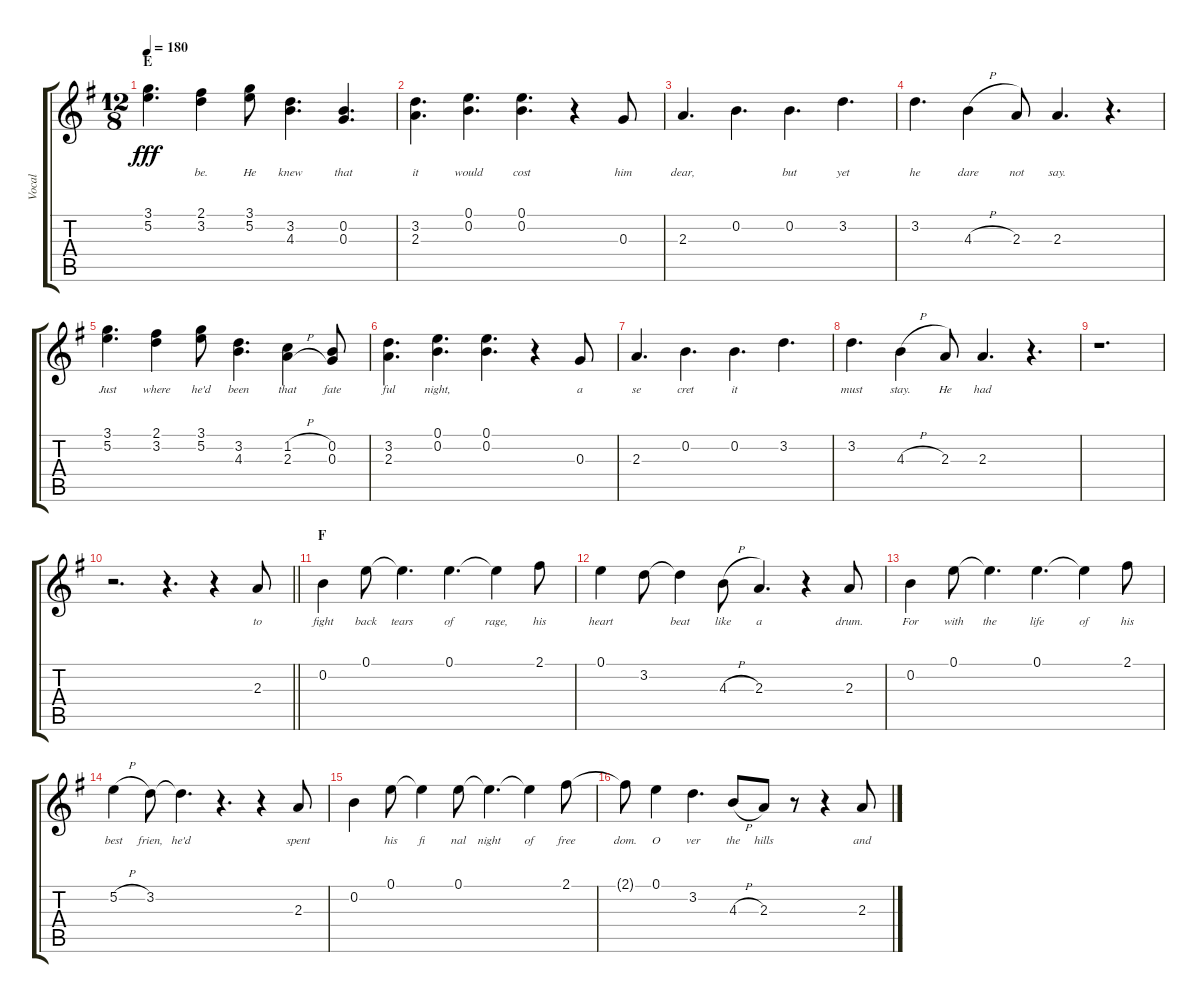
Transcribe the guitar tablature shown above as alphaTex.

\track ("Vocal" "Vocal") {instrument electricbassfinger}
\staff {score tabs}
\tuning (E4 B3 G3 D3 A2 E2) {hide}
\ts (12 8)
\section ("" "E")
\tempo 180
\clef g2
\ks g
(3.1 5.2).4{d lyrics (0 "") lyrics (1 "") lyrics (2 "") lyrics (3 "") lyrics (4 "") dy fff} (2.1 3.2).4{lyrics (0 "be.") lyrics (1 "") lyrics (2 "") lyrics (3 "") lyrics (4 "")} (3.1 5.2).8{lyrics (0 "He") lyrics (1 "") lyrics (2 "") lyrics (3 "") lyrics (4 "")} (3.2 4.3).4{d lyrics (0 "knew") lyrics (1 "") lyrics (2 "") lyrics (3 "") lyrics (4 "")} (0.2 0.3).4{d lyrics (0 "that") lyrics (1 "") lyrics (2 "") lyrics (3 "") lyrics (4 "")} |
(3.2 2.3).4{d lyrics (0 "it") lyrics (1 "") lyrics (2 "") lyrics (3 "") lyrics (4 "")} (0.1 0.2).4{d lyrics (0 "would") lyrics (1 "") lyrics (2 "") lyrics (3 "") lyrics (4 "")} (0.1 0.2).4{d lyrics (0 "cost") lyrics (1 "") lyrics (2 "") lyrics (3 "") lyrics (4 "")} r.4 0.3.8{lyrics (0 "him") lyrics (1 "") lyrics (2 "") lyrics (3 "") lyrics (4 "")} |
2.3.4{d lyrics (0 "dear,") lyrics (1 "") lyrics (2 "") lyrics (3 "") lyrics (4 "")} 0.2.4{d lyrics (0 "") lyrics (1 "") lyrics (2 "") lyrics (3 "") lyrics (4 "")} 0.2.4{d lyrics (0 "but") lyrics (1 "") lyrics (2 "") lyrics (3 "") lyrics (4 "")} 3.2.4{d lyrics (0 "yet") lyrics (1 "") lyrics (2 "") lyrics (3 "") lyrics (4 "")} |
3.2.4{d lyrics (0 "he") lyrics (1 "") lyrics (2 "") lyrics (3 "") lyrics (4 "")} 4.3{h}.4{lyrics (0 "dare") lyrics (1 "") lyrics (2 "") lyrics (3 "") lyrics (4 "")} 2.3.8{lyrics (0 "not") lyrics (1 "") lyrics (2 "") lyrics (3 "") lyrics (4 "")} 2.3.4{d lyrics (0 "say.") lyrics (1 "") lyrics (2 "") lyrics (3 "") lyrics (4 "")} r.4{d} |
(3.1 5.2).4{d lyrics (0 "Just") lyrics (1 "") lyrics (2 "") lyrics (3 "") lyrics (4 "")} (2.1 3.2).4{lyrics (0 "where") lyrics (1 "") lyrics (2 "") lyrics (3 "") lyrics (4 "")} (3.1 5.2).8{lyrics (0 "he'd") lyrics (1 "") lyrics (2 "") lyrics (3 "") lyrics (4 "")} (3.2 4.3).4{d lyrics (0 "been") lyrics (1 "") lyrics (2 "") lyrics (3 "") lyrics (4 "")} (1.2{h} 2.3{h}).4{lyrics (0 "that") lyrics (1 "") lyrics (2 "") lyrics (3 "") lyrics (4 "")} (0.2 0.3).8{lyrics (0 "fate") lyrics (1 "") lyrics (2 "") lyrics (3 "") lyrics (4 "")} |
(3.2 2.3).4{d lyrics (0 "ful") lyrics (1 "") lyrics (2 "") lyrics (3 "") lyrics (4 "")} (0.1 0.2).4{d lyrics (0 "night,") lyrics (1 "") lyrics (2 "") lyrics (3 "") lyrics (4 "")} (0.1 0.2).4{d lyrics (0 "") lyrics (1 "") lyrics (2 "") lyrics (3 "") lyrics (4 "")} r.4 0.3.8{lyrics (0 "a") lyrics (1 "") lyrics (2 "") lyrics (3 "") lyrics (4 "")} |
2.3.4{d lyrics (0 "se") lyrics (1 "") lyrics (2 "") lyrics (3 "") lyrics (4 "")} 0.2.4{d lyrics (0 "cret") lyrics (1 "") lyrics (2 "") lyrics (3 "") lyrics (4 "")} 0.2.4{d lyrics (0 "it") lyrics (1 "") lyrics (2 "") lyrics (3 "") lyrics (4 "")} 3.2.4{d lyrics (0 "") lyrics (1 "") lyrics (2 "") lyrics (3 "") lyrics (4 "")} |
3.2.4{d lyrics (0 "must") lyrics (1 "") lyrics (2 "") lyrics (3 "") lyrics (4 "")} 4.3{h}.4{lyrics (0 "stay.") lyrics (1 "") lyrics (2 "") lyrics (3 "") lyrics (4 "")} 2.3.8{lyrics (0 "He") lyrics (1 "") lyrics (2 "") lyrics (3 "") lyrics (4 "")} 2.3.4{d lyrics (0 "had") lyrics (1 "") lyrics (2 "") lyrics (3 "") lyrics (4 "")} r.4{d} |
r.1{d} |
\barLineRight lightlight
r.2{d} r.4{d} r.4 2.3.8{lyrics (0 "to") lyrics (1 "") lyrics (2 "") lyrics (3 "") lyrics (4 "")} |
\section ("" "F")
0.2.4{lyrics (0 "fight") lyrics (1 "") lyrics (2 "") lyrics (3 "") lyrics (4 "")} 0.1.8{lyrics (0 "back") lyrics (1 "") lyrics (2 "") lyrics (3 "") lyrics (4 "")} 0.1{t}.4{d lyrics (0 "tears") lyrics (1 "") lyrics (2 "") lyrics (3 "") lyrics (4 "")} 0.1.4{d lyrics (0 "of") lyrics (1 "") lyrics (2 "") lyrics (3 "") lyrics (4 "")} 0.1{t}.4{lyrics (0 "rage,") lyrics (1 "") lyrics (2 "") lyrics (3 "") lyrics (4 "")} 2.1.8{lyrics (0 "his") lyrics (1 "") lyrics (2 "") lyrics (3 "") lyrics (4 "")} |
0.1.4{lyrics (0 "heart") lyrics (1 "") lyrics (2 "") lyrics (3 "") lyrics (4 "")} 3.2.8{lyrics (0 "") lyrics (1 "") lyrics (2 "") lyrics (3 "") lyrics (4 "")} 3.2{t}.4{lyrics (0 "beat") lyrics (1 "") lyrics (2 "") lyrics (3 "") lyrics (4 "")} 4.3{h}.8{lyrics (0 "like") lyrics (1 "") lyrics (2 "") lyrics (3 "") lyrics (4 "")} 2.3.4{d lyrics (0 "a") lyrics (1 "") lyrics (2 "") lyrics (3 "") lyrics (4 "")} r.4 2.3.8{lyrics (0 "drum.") lyrics (1 "") lyrics (2 "") lyrics (3 "") lyrics (4 "")} |
0.2.4{lyrics (0 "For") lyrics (1 "") lyrics (2 "") lyrics (3 "") lyrics (4 "")} 0.1.8{lyrics (0 "with") lyrics (1 "") lyrics (2 "") lyrics (3 "") lyrics (4 "")} 0.1{t}.4{d lyrics (0 "the") lyrics (1 "") lyrics (2 "") lyrics (3 "") lyrics (4 "")} 0.1.4{d lyrics (0 "life") lyrics (1 "") lyrics (2 "") lyrics (3 "") lyrics (4 "")} 0.1{t}.4{lyrics (0 "of") lyrics (1 "") lyrics (2 "") lyrics (3 "") lyrics (4 "")} 2.1.8{lyrics (0 "his") lyrics (1 "") lyrics (2 "") lyrics (3 "") lyrics (4 "")} |
5.2{h}.4{lyrics (0 "best") lyrics (1 "") lyrics (2 "") lyrics (3 "") lyrics (4 "")} 3.2.8{lyrics (0 "frien,") lyrics (1 "") lyrics (2 "") lyrics (3 "") lyrics (4 "")} 3.2{t}.4{d lyrics (0 "he'd") lyrics (1 "") lyrics (2 "") lyrics (3 "") lyrics (4 "")} r.4{d} r.4 2.3.8{lyrics (0 "spent") lyrics (1 "") lyrics (2 "") lyrics (3 "") lyrics (4 "")} |
0.2.4{lyrics (0 "") lyrics (1 "") lyrics (2 "") lyrics (3 "") lyrics (4 "")} 0.1.8{lyrics (0 "his") lyrics (1 "") lyrics (2 "") lyrics (3 "") lyrics (4 "")} 0.1{t}.4{lyrics (0 "fi") lyrics (1 "") lyrics (2 "") lyrics (3 "") lyrics (4 "")} 0.1.8{lyrics (0 "nal") lyrics (1 "") lyrics (2 "") lyrics (3 "") lyrics (4 "")} 0.1{t}.4{d lyrics (0 "night") lyrics (1 "") lyrics (2 "") lyrics (3 "") lyrics (4 "")} 0.1{t}.4{lyrics (0 "of") lyrics (1 "") lyrics (2 "") lyrics (3 "") lyrics (4 "")} 2.1.8{lyrics (0 "free") lyrics (1 "") lyrics (2 "") lyrics (3 "") lyrics (4 "")} |
2.1{t}.8{lyrics (0 "dom.") lyrics (1 "") lyrics (2 "") lyrics (3 "") lyrics (4 "")} 0.1.4{lyrics (0 "O") lyrics (1 "") lyrics (2 "") lyrics (3 "") lyrics (4 "")} 3.2.4{d lyrics (0 "ver") lyrics (1 "") lyrics (2 "") lyrics (3 "") lyrics (4 "")} 4.3{h}.8{lyrics (0 "the") lyrics (1 "") lyrics (2 "") lyrics (3 "") lyrics (4 "")} 2.3.8{lyrics (0 "hills") lyrics (1 "") lyrics (2 "") lyrics (3 "") lyrics (4 "")} r.8 r.4 2.3.8{lyrics (0 "and") lyrics (1 "") lyrics (2 "") lyrics (3 "") lyrics (4 "")}
